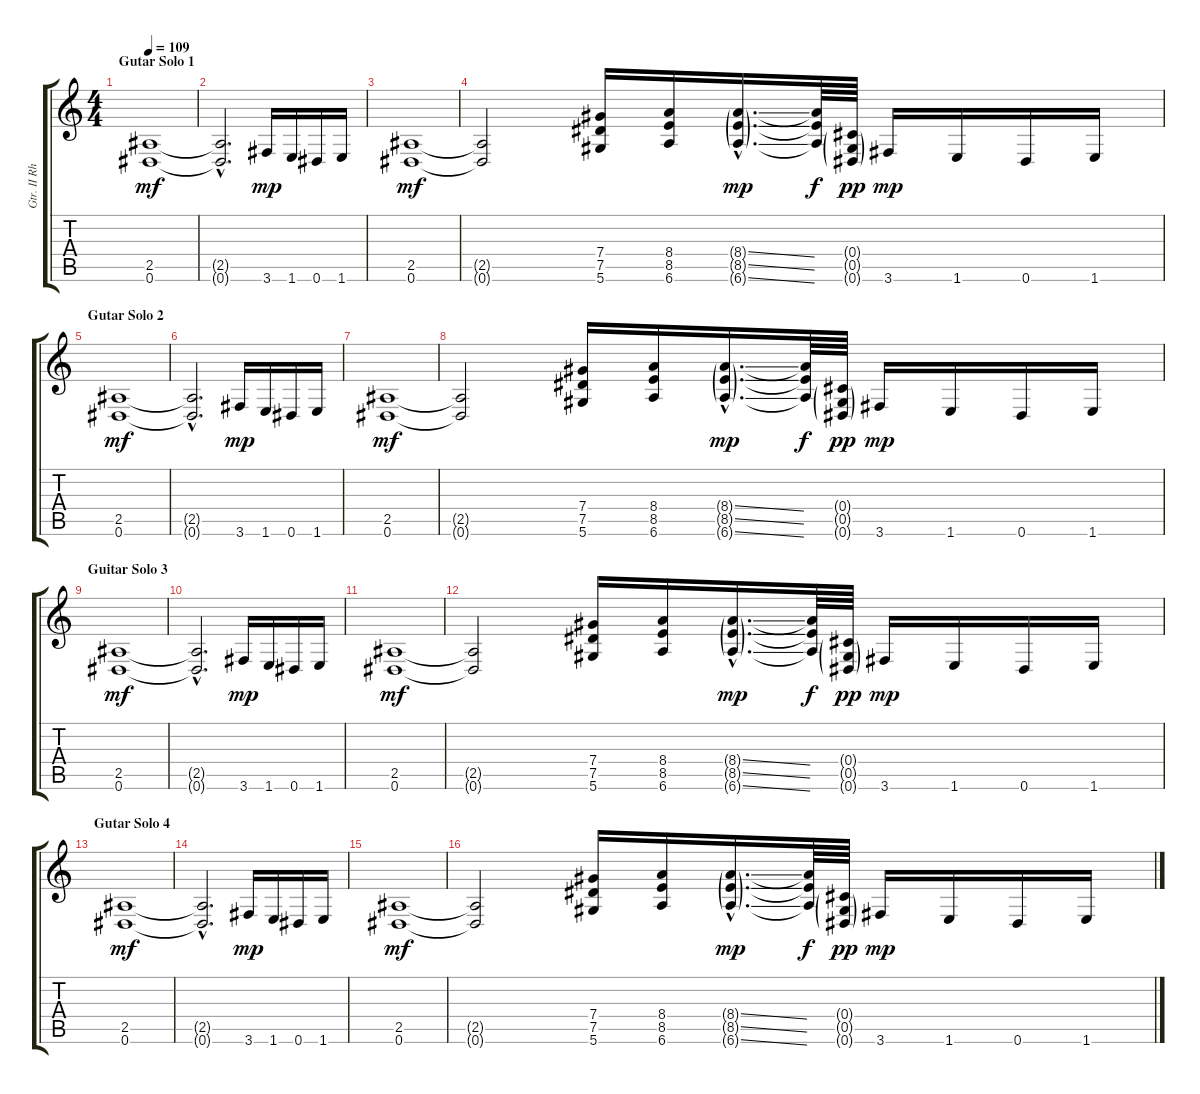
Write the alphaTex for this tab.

\track ("Gtr. II Rhytm" "Gtr. II Rh") {instrument overdrivenguitar}
\staff {score tabs}
\tuning (Eb4 Bb3 Gb3 Db3 Ab2 Eb2) {hide}
\ts (4 4)
\section ("" "Gutar Solo 1")
\tempo 109
\clef g2
\ks c
(2.5 0.6).1{dy mf} |
(2.5{hac t} 0.6{hac t}).2{d} 3.6.16{dy mp} 1.6.16 0.6.16 1.6.16 |
(2.5 0.6).1{dy mf} |
(2.5{t} 0.6{t}).2 (7.4 7.5 5.6).16 (8.4 8.5 6.6).16 (8.4{ss g hac} 8.5{ss g hac} 6.6{ss g hac}).16{d dy mp} (8.4{t} 8.5{t} 6.6{t}).64{dy f} (0.4{g} 0.5{g} 0.6{g}).64{dy pp} 3.6.16{dy mp} 1.6.16 0.6.16 1.6.16 |
\section ("" "Gutar Solo 2")
(2.5 0.6).1{dy mf} |
(2.5{hac t} 0.6{hac t}).2{d} 3.6.16{dy mp} 1.6.16 0.6.16 1.6.16 |
(2.5 0.6).1{dy mf} |
(2.5{t} 0.6{t}).2 (7.4 7.5 5.6).16 (8.4 8.5 6.6).16 (8.4{ss g hac} 8.5{ss g hac} 6.6{ss g hac}).16{d dy mp} (8.4{t} 8.5{t} 6.6{t}).64{dy f} (0.4{g} 0.5{g} 0.6{g}).64{dy pp} 3.6.16{dy mp} 1.6.16 0.6.16 1.6.16 |
\section ("" "Guitar Solo 3")
(2.5 0.6).1{dy mf} |
(2.5{hac t} 0.6{hac t}).2{d} 3.6.16{dy mp} 1.6.16 0.6.16 1.6.16 |
(2.5 0.6).1{dy mf} |
(2.5{t} 0.6{t}).2 (7.4 7.5 5.6).16 (8.4 8.5 6.6).16 (8.4{ss g hac} 8.5{ss g hac} 6.6{ss g hac}).16{d dy mp} (8.4{t} 8.5{t} 6.6{t}).64{dy f} (0.4{g} 0.5{g} 0.6{g}).64{dy pp} 3.6.16{dy mp} 1.6.16 0.6.16 1.6.16 |
\section ("" "Gutar Solo 4")
(2.5 0.6).1{dy mf} |
(2.5{hac t} 0.6{hac t}).2{d} 3.6.16{dy mp} 1.6.16 0.6.16 1.6.16 |
(2.5 0.6).1{dy mf} |
(2.5{t} 0.6{t}).2 (7.4 7.5 5.6).16 (8.4 8.5 6.6).16 (8.4{ss g hac} 8.5{ss g hac} 6.6{ss g hac}).16{d dy mp} (8.4{t} 8.5{t} 6.6{t}).64{dy f} (0.4{g} 0.5{g} 0.6{g}).64{dy pp} 3.6.16{dy mp} 1.6.16 0.6.16 1.6.16
